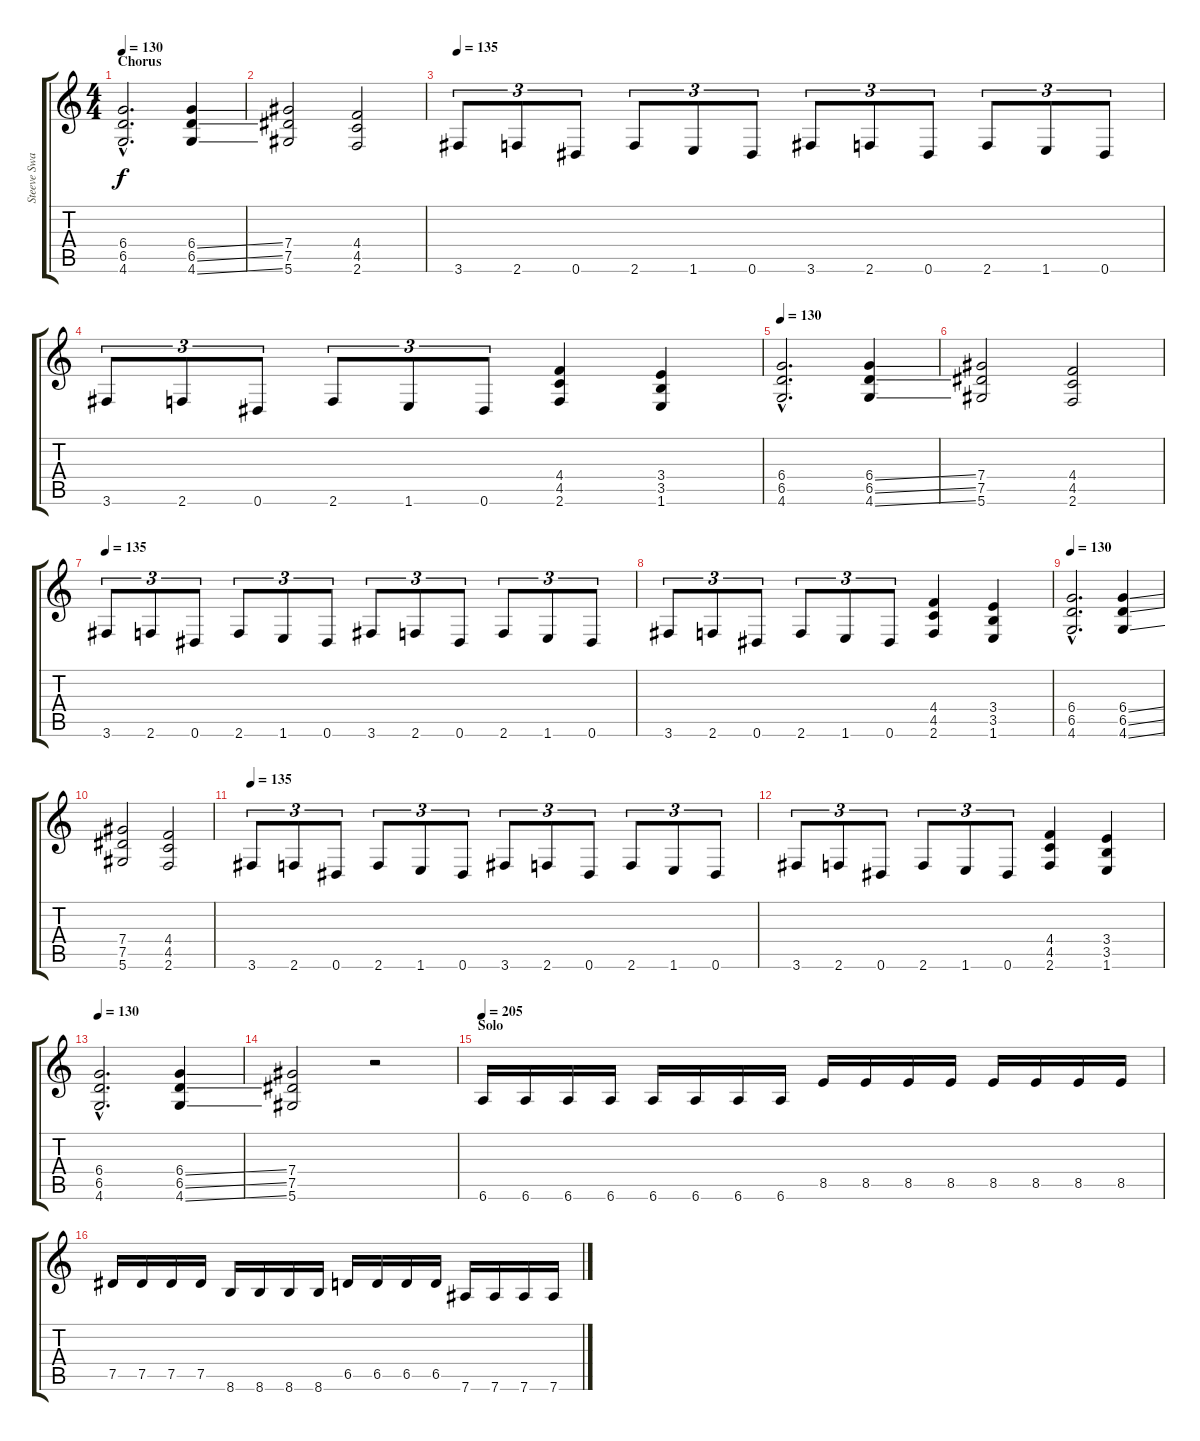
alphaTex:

\track ("Steeve Swanson - Guitar" "Steeve Swa") {instrument distortionguitar}
\staff {score tabs}
\tuning (Eb4 Bb3 Gb3 Db3 Ab2 Eb2) {hide}
\ts (4 4)
\section ("" "Chorus")
\tempo 130
\clef g2
\ks c
(6.4{hac} 6.5{hac} 4.6{hac}).2{d dy f} (6.4{ss} 6.5{ss} 4.6{ss}).4 |
(7.4 7.5 5.6).2 (4.4 4.5 2.6).2 |
\tempo 135
3.6.8{tu (3 2)} 2.6.8{tu (3 2)} 0.6.8{tu (3 2)} 2.6.8{tu (3 2)} 1.6.8{tu (3 2)} 0.6.8{tu (3 2)} 3.6.8{tu (3 2)} 2.6.8{tu (3 2)} 0.6.8{tu (3 2)} 2.6.8{tu (3 2)} 1.6.8{tu (3 2)} 0.6.8{tu (3 2)} |
3.6.8{tu (3 2)} 2.6.8{tu (3 2)} 0.6.8{tu (3 2)} 2.6.8{tu (3 2)} 1.6.8{tu (3 2)} 0.6.8{tu (3 2)} (4.4 4.5 2.6).4 (3.4 3.5 1.6).4 |
\tempo 130
(6.4{hac} 6.5{hac} 4.6{hac}).2{d} (6.4{ss} 6.5{ss} 4.6{ss}).4 |
(7.4 7.5 5.6).2 (4.4 4.5 2.6).2 |
\tempo 135
3.6.8{tu (3 2)} 2.6.8{tu (3 2)} 0.6.8{tu (3 2)} 2.6.8{tu (3 2)} 1.6.8{tu (3 2)} 0.6.8{tu (3 2)} 3.6.8{tu (3 2)} 2.6.8{tu (3 2)} 0.6.8{tu (3 2)} 2.6.8{tu (3 2)} 1.6.8{tu (3 2)} 0.6.8{tu (3 2)} |
3.6.8{tu (3 2)} 2.6.8{tu (3 2)} 0.6.8{tu (3 2)} 2.6.8{tu (3 2)} 1.6.8{tu (3 2)} 0.6.8{tu (3 2)} (4.4 4.5 2.6).4 (3.4 3.5 1.6).4 |
\tempo 130
(6.4{hac} 6.5{hac} 4.6{hac}).2{d} (6.4{ss} 6.5{ss} 4.6{ss}).4 |
(7.4 7.5 5.6).2 (4.4 4.5 2.6).2 |
\tempo 135
3.6.8{tu (3 2)} 2.6.8{tu (3 2)} 0.6.8{tu (3 2)} 2.6.8{tu (3 2)} 1.6.8{tu (3 2)} 0.6.8{tu (3 2)} 3.6.8{tu (3 2)} 2.6.8{tu (3 2)} 0.6.8{tu (3 2)} 2.6.8{tu (3 2)} 1.6.8{tu (3 2)} 0.6.8{tu (3 2)} |
3.6.8{tu (3 2)} 2.6.8{tu (3 2)} 0.6.8{tu (3 2)} 2.6.8{tu (3 2)} 1.6.8{tu (3 2)} 0.6.8{tu (3 2)} (4.4 4.5 2.6).4 (3.4 3.5 1.6).4 |
\tempo 130
(6.4{hac} 6.5{hac} 4.6{hac}).2{d} (6.4{ss} 6.5{ss} 4.6{ss}).4 |
(7.4 7.5 5.6).2 r.2 |
\section ("" "Solo")
\tempo 205
6.6.16 6.6.16 6.6.16 6.6.16 6.6.16 6.6.16 6.6.16 6.6.16 8.5.16 8.5.16 8.5.16 8.5.16 8.5.16 8.5.16 8.5.16 8.5.16 |
7.5.16 7.5.16 7.5.16 7.5.16 8.6.16 8.6.16 8.6.16 8.6.16 6.5.16 6.5.16 6.5.16 6.5.16 7.6.16 7.6.16 7.6.16 7.6.16
